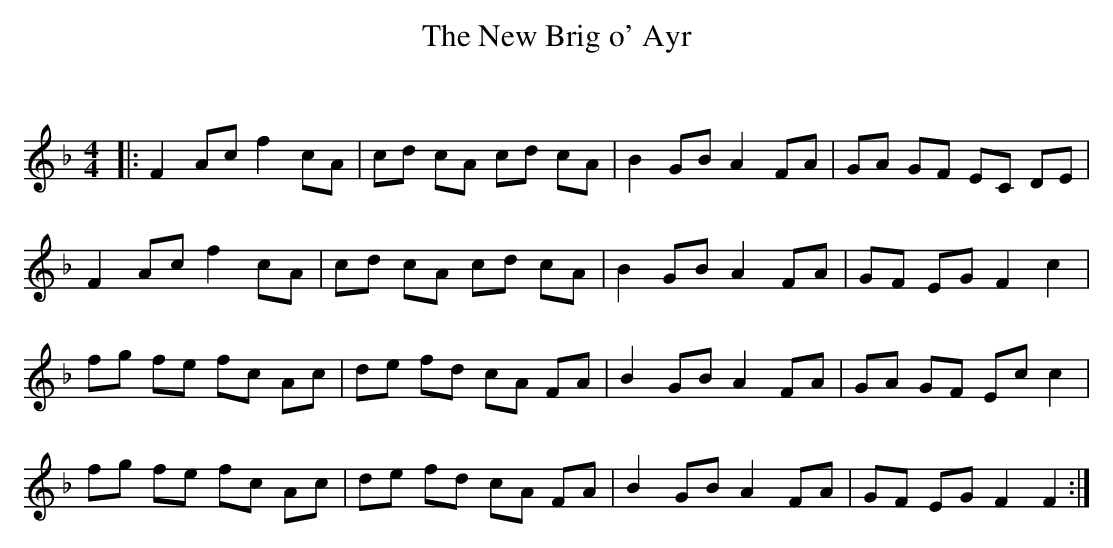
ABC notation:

X:1
T: The New Brig o' Ayr
C:
Q: 232
K:F
M:4/4
L:1/8
|:F2 Ac f2 cA|cd cA cd cA|B2 GB A2 FA|GA GF EC DE|
F2 Ac f2 cA|cd cA cd cA|B2 GB A2 FA|GF EG F2 c2|
fg fe fc Ac|de fd cA FA|B2 GB A2 FA|GA GF Ec c2|
fg fe fc Ac|de fd cA FA|B2 GB A2 FA|GF EG F2 F2:|
